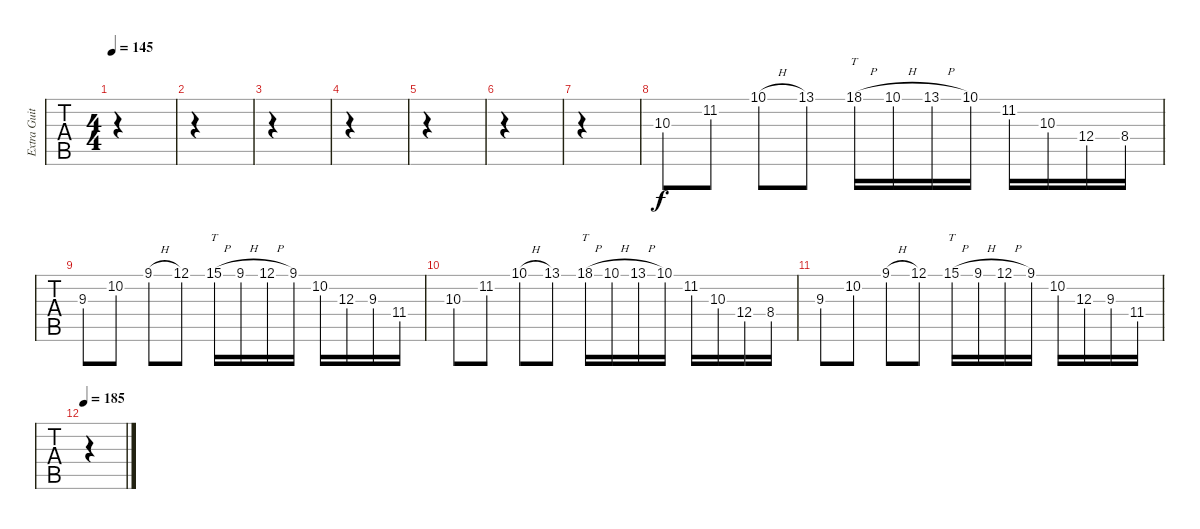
\track ("Extra Guitar" "Extra Guit") {instrument distortionguitar}
\staff {tabs}
\tuning (D4 A3 F3 C3 G2 C2) {hide}
\ts (4 4)
\tempo 145
\clef g2
\ks c
|
|
|
|
|
|
|
10.3.8 11.2.8 10.1{h}.8 13.1.8 18.1{h}.16{tt} 10.1{h}.16 13.1{h}.16 10.1.16 11.2.16 10.3.16 12.4.16 8.4.16 |
9.3.8 10.2.8 9.1{h}.8 12.1.8 15.1{h}.16{tt} 9.1{h}.16 12.1{h}.16 9.1.16 10.2.16 12.3.16 9.3.16 11.4.16 |
10.3.8 11.2.8 10.1{h}.8 13.1.8 18.1{h}.16{tt} 10.1{h}.16 13.1{h}.16 10.1.16 11.2.16 10.3.16 12.4.16 8.4.16 |
9.3.8 10.2.8 9.1{h}.8 12.1.8 15.1{h}.16{tt} 9.1{h}.16 12.1{h}.16 9.1.16 10.2.16 12.3.16 9.3.16 11.4.16 |
\tempo 200
\tempo 185
